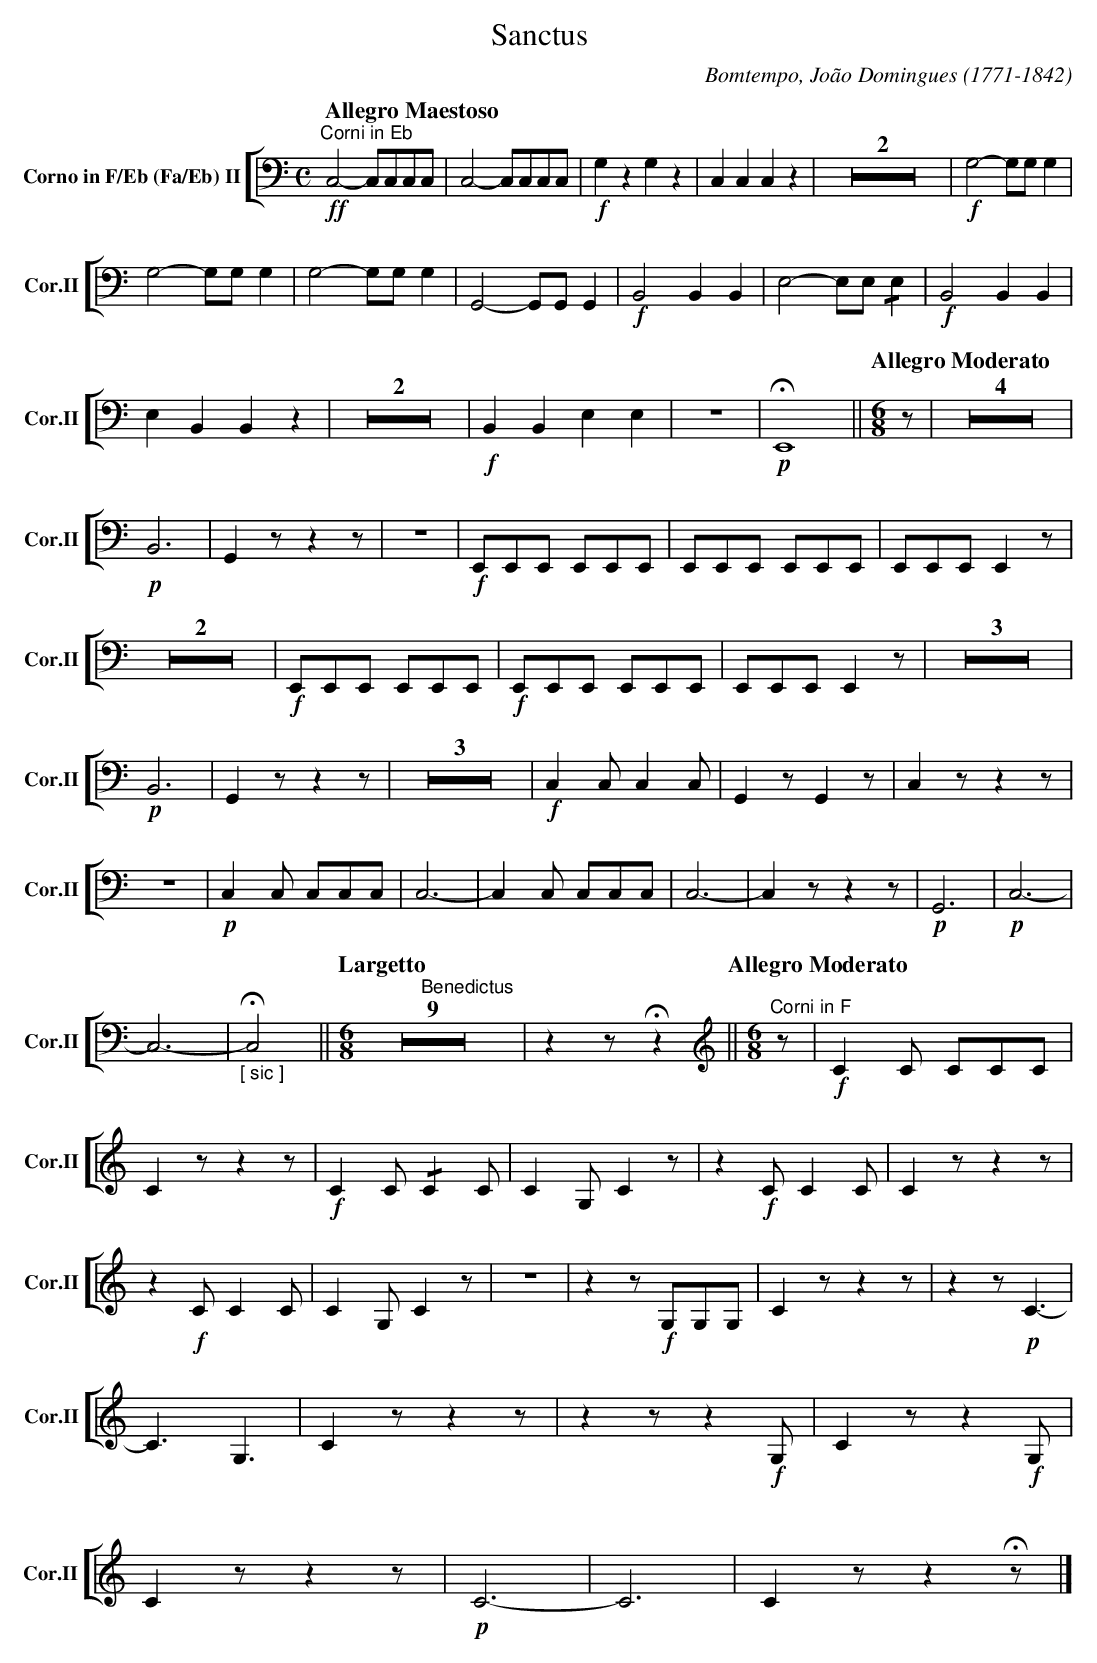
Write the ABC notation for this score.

X:1
T:Sanctus
C:Bomtempo, Jo\~ao Domingues (1771-1842)
M:C
L:1/4
K:Eb
V: 11 clef=treble name="Corno in F/Eb (Fa/Eb) II" sname="Cor.II"
%%staves [( 11 )]
[Q:"Allegro Maestoso"] "^Corni in Eb" [K:C][K:bass] !ff! C,2-C,/C,/C,/C,/ | C,2-C,/C,/C,/C,/ | \
   !f!G,zG,z | C,C,C,z | Z2 | !f! G,2-G,/G,/G, | G,2-G,/G,/G, | G,2-G,/G,/G, | G,,2-G,,/G,,/G,, | \
   !f! B,,2B,,B,, | E,2-E,/E,/!/!E, | !f! B,,2B,,B,, | E,B,,B,,z | Z2 | !f! B,,B,,E,E, | Z | !p! !fermata! E,,4 || \
[Q:"Allegro Moderato"][M:6/8][L:1/8][K:] z | Z4 | !p! B,,6 | G,,2zz2z | Z | \
   !f! E,,E,,E,, E,,E,,E,, | E,,E,,E,, E,,E,,E,, | E,,E,,E,, E,,2z | Z2 | !f! E,,E,,E,, E,,E,,E,, | \
   !f! E,,E,,E,, E,,E,,E,, | E,,E,,E,, E,,2z | Z3 | !p! B,,6 | G,,2zz2z | Z3 | !f! C,2C,C,2C, | G,,2zG,,2z | C,2zz2z | Z | \
   !p! C,2C, C,C,C, | C,6- | C,2C, C,C,C, | C,6- | C,2zz2z | !p! G,,6 | !p! C,6- | C,6- | !fermata! "_[ sic ]" C,4 || \
[Q:"Largetto"][M:6/8][L:1/8][K:] "^Benedictus" Z9 | z2z !fermata!z2 || \
[Q:"Allegro Moderato"][K:treble][M:6/8][L:1/8][K:] "^Corni in F" z | !f! C2C CCC | C2zz2z | \
   !f! C2C !/!C2C | C2G,C2z | z2 !f!CC2C | C2zz2z | z2!f!CC2C | C2G,C2z | Z | z2z !f!G,G,G, | C2zz2z | \
   z2z !p!C3- | C3G,3 | C2zz2z | z2z z2!f!G, | C2z z2!f!G, | C2zz2z | !p! C6- | C6 | C2zz2!fermata!z |] \
